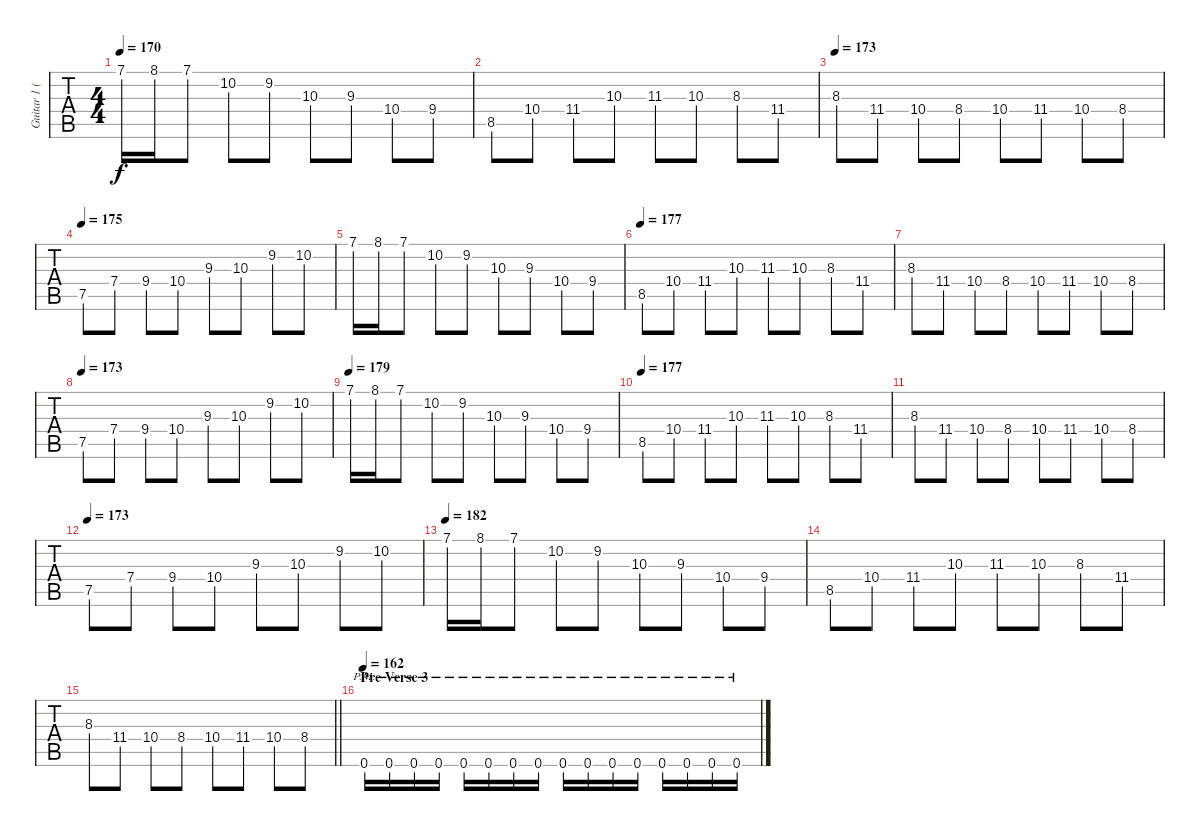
\track ("Guitar 1 (Chuck Schuldiner)" "Guitar 1 (") {instrument distortionguitar}
\staff {tabs}
\tuning (D4 A3 F3 C3 G2 D2) {hide}
\ts (4 4)
\tempo 170
\clef g2
\ks c
7.1.16{dy f} 8.1.16 7.1.8 10.2.8 9.2.8 10.3.8 9.3.8 10.4.8 9.4.8 |
8.5.8 10.4.8 11.4.8 10.3.8 11.3.8 10.3.8 8.3.8 11.4.8 |
\tempo 173
8.3.8 11.4.8 10.4.8 8.4.8 10.4.8 11.4.8 10.4.8 8.4.8 |
\tempo 175
7.5.8 7.4.8 9.4.8 10.4.8 9.3.8 10.3.8 9.2.8 10.2.8 |
7.1.16 8.1.16 7.1.8 10.2.8 9.2.8 10.3.8 9.3.8 10.4.8 9.4.8 |
\tempo 175
\tempo 177
8.5.8 10.4.8 11.4.8 10.3.8 11.3.8 10.3.8 8.3.8 11.4.8 |
8.3.8 11.4.8 10.4.8 8.4.8 10.4.8 11.4.8 10.4.8 8.4.8 |
\tempo 173
7.5.8 7.4.8 9.4.8 10.4.8 9.3.8 10.3.8 9.2.8 10.2.8 |
\tempo 179
7.1.16 8.1.16 7.1.8 10.2.8 9.2.8 10.3.8 9.3.8 10.4.8 9.4.8 |
\tempo 177
8.5.8 10.4.8 11.4.8 10.3.8 11.3.8 10.3.8 8.3.8 11.4.8 |
8.3.8 11.4.8 10.4.8 8.4.8 10.4.8 11.4.8 10.4.8 8.4.8 |
\tempo 173
7.5.8 7.4.8 9.4.8 10.4.8 9.3.8 10.3.8 9.2.8 10.2.8 |
\tempo 182
7.1.16 8.1.16 7.1.8 10.2.8 9.2.8 10.3.8 9.3.8 10.4.8 9.4.8 |
8.5.8 10.4.8 11.4.8 10.3.8 11.3.8 10.3.8 8.3.8 11.4.8 |
\barLineRight lightlight
8.3.8 11.4.8 10.4.8 8.4.8 10.4.8 11.4.8 10.4.8 8.4.8 |
\section ("" "Pre Verse 3")
\tempo 162
0.6{pm}.16 0.6{pm}.16 0.6{pm}.16 0.6{pm}.16 0.6{pm}.16 0.6{pm}.16 0.6{pm}.16 0.6{pm}.16 0.6{pm}.16 0.6{pm}.16 0.6{pm}.16 0.6{pm}.16 0.6{pm}.16 0.6{pm}.16 0.6{pm}.16 0.6{pm}.16
